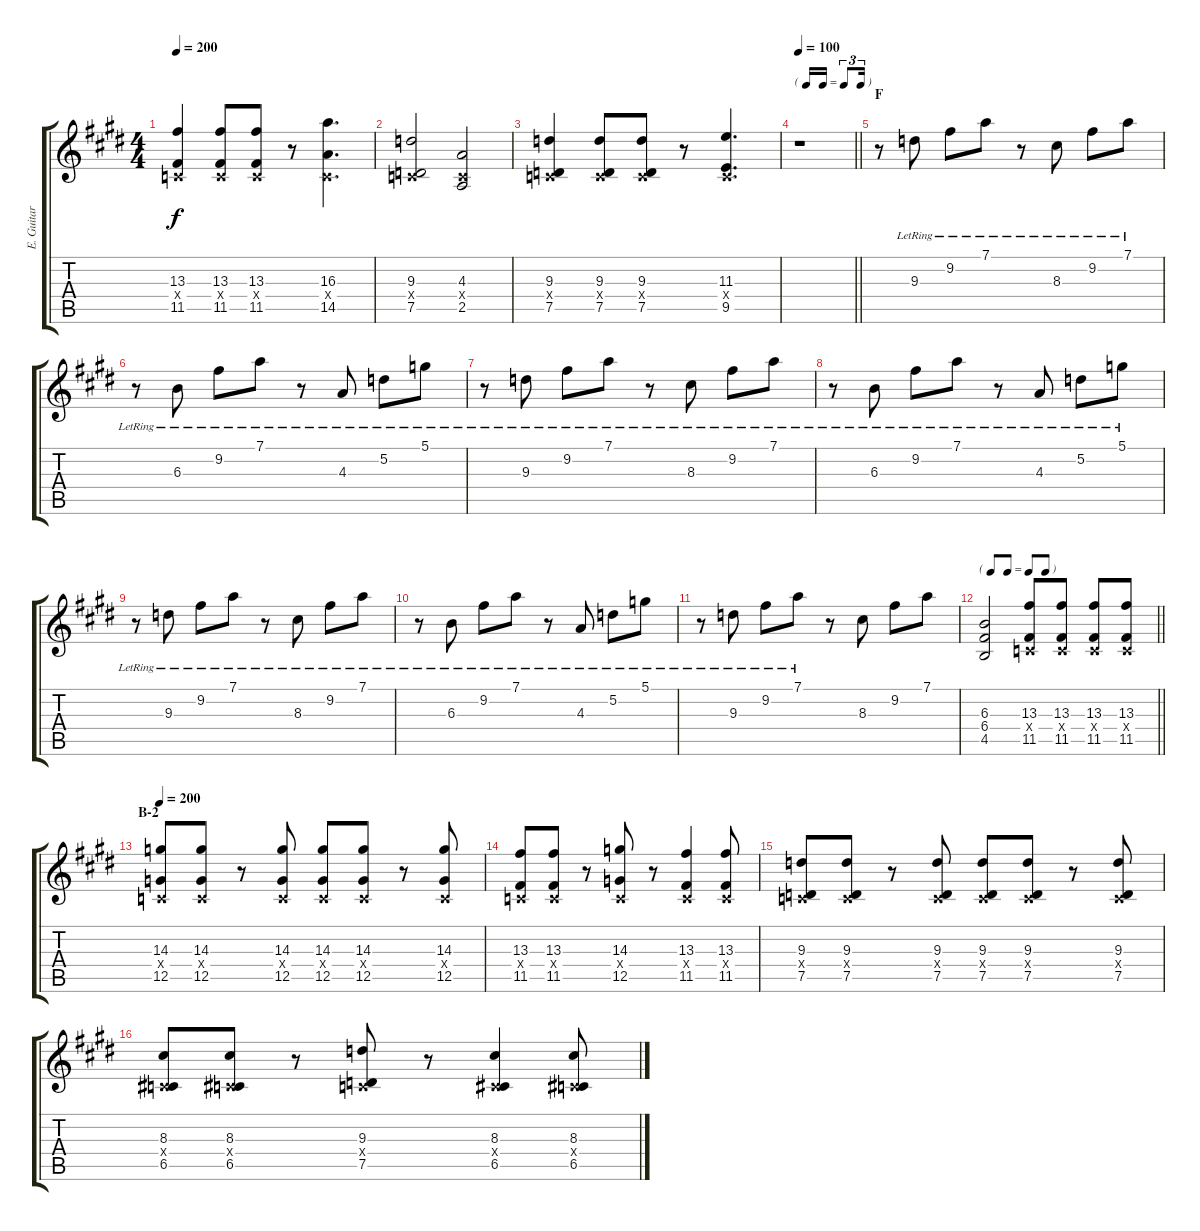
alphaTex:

\track ("E. Guitar II" "E. Guitar ") {instrument overdrivenguitar}
\staff {score tabs}
\tuning (D4 A3 F3 C3 G2 D2) {hide}
\ts (4 4)
\tempo 200
\clef g2
\ks e
(13.3 0.4{x} 11.5).4{dy f} (13.3 0.4{x} 11.5).8 (13.3 0.4{x} 11.5).8 r.8 (16.3 0.4{x} 14.5).4{d} |
(9.3 0.4{x} 7.5).2 (4.3 0.4{x} 2.5).2 |
(9.3 0.4{x} 7.5).4 (9.3 0.4{x} 7.5).8 (9.3 0.4{x} 7.5).8 r.8 (11.3 0.4{x} 9.5).4{d} |
\tf triplet16th
\tempo 100
\barLineRight lightlight
r.1 |
\section ("" "F")
r.8 9.3{lr}.8 9.2{lr}.8 7.1{lr}.8 r.8 8.3{lr}.8 9.2{lr}.8 7.1{lr}.8 |
r.8 6.3{lr}.8 9.2{lr}.8 7.1{lr}.8 r.8 4.3{lr}.8 5.2{lr}.8 5.1{lr}.8 |
r.8 9.3{lr}.8 9.2{lr}.8 7.1{lr}.8 r.8 8.3{lr}.8 9.2{lr}.8 7.1{lr}.8 |
r.8 6.3{lr}.8 9.2{lr}.8 7.1{lr}.8 r.8 4.3{lr}.8 5.2{lr}.8 5.1{lr}.8 |
r.8 9.3{lr}.8 9.2{lr}.8 7.1{lr}.8 r.8 8.3{lr}.8 9.2{lr}.8 7.1{lr}.8 |
r.8 6.3{lr}.8 9.2{lr}.8 7.1{lr}.8 r.8 4.3{lr}.8 5.2{lr}.8 5.1{lr}.8 |
r.8 9.3{lr}.8 9.2{lr}.8 7.1{lr}.8 r.8 8.3.8 9.2.8 7.1.8 |
\tf none
\barLineRight lightlight
(6.3 6.4 4.5).2 (13.3 0.4{x} 11.5).8 (13.3 0.4{x} 11.5).8 (13.3 0.4{x} 11.5).8 (13.3 0.4{x} 11.5).8 |
\section ("" "B-2")
\tempo 200
(14.3 0.4{x} 12.5).8 (14.3 0.4{x} 12.5).8 r.8 (14.3 0.4{x} 12.5).8 (14.3 0.4{x} 12.5).8 (14.3 0.4{x} 12.5).8 r.8 (14.3 0.4{x} 12.5).8 |
(13.3 0.4{x} 11.5).8 (13.3 0.4{x} 11.5).8 r.8 (14.3 0.4{x} 12.5).8 r.8 (13.3 0.4{x} 11.5).4 (13.3 0.4{x} 11.5).8 |
(9.3 0.4{x} 7.5).8 (9.3 0.4{x} 7.5).8 r.8 (9.3 0.4{x} 7.5).8 (9.3 0.4{x} 7.5).8 (9.3 0.4{x} 7.5).8 r.8 (9.3 0.4{x} 7.5).8 |
(8.3 0.4{x} 6.5).8 (8.3 0.4{x} 6.5).8 r.8 (9.3 0.4{x} 7.5).8 r.8 (8.3 0.4{x} 6.5).4 (8.3 0.4{x} 6.5).8
